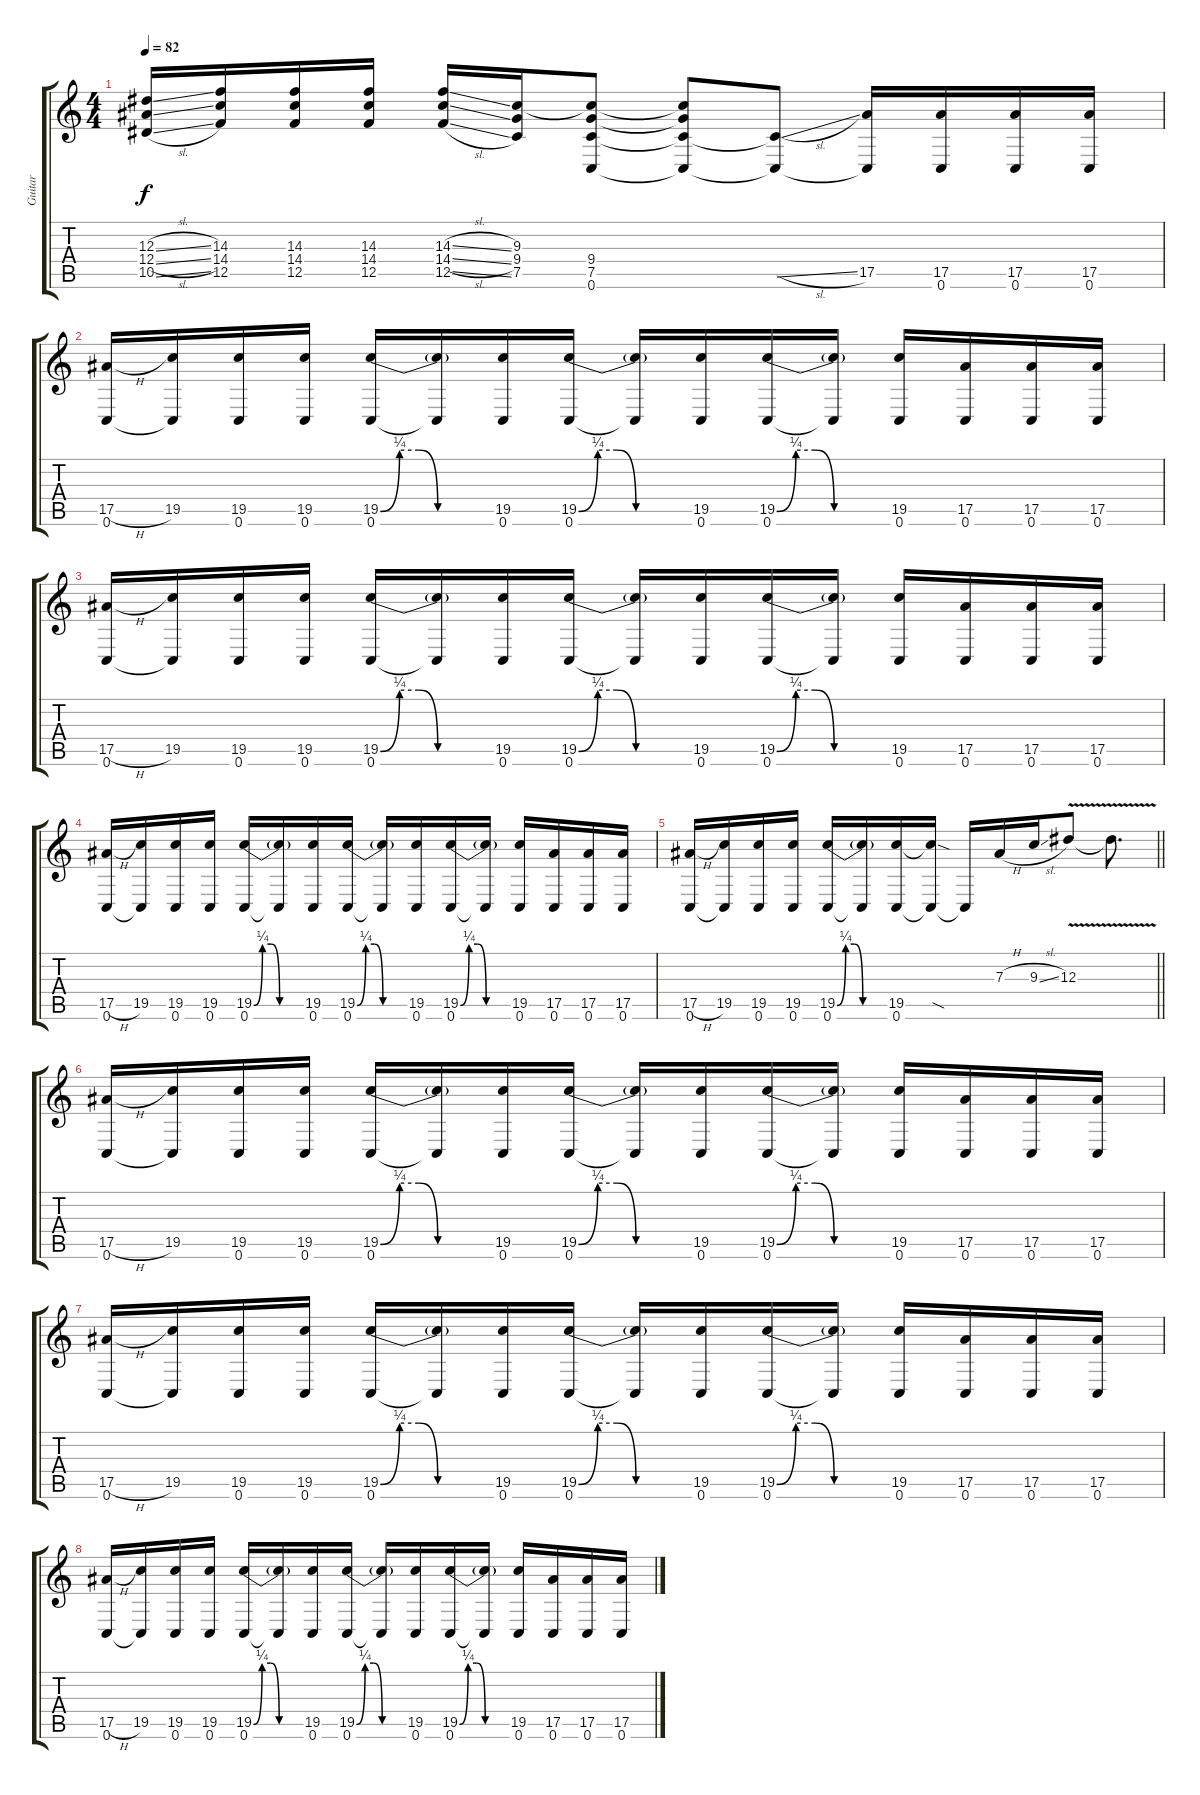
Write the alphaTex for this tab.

\track ("Guitar" "Guitar") {instrument distortionguitar}
\staff {score tabs}
\tuning (C4 G3 Eb3 Bb2 F2 C2) {hide}
\ts (4 4)
\tempo 82
\clef g2
\ks c
(12.3{sl} 12.4{sl} 10.5{sl}).16{dy f} (14.3 14.4 12.5).16 (14.3 14.4 12.5).16 (14.3 14.4 12.5).16 (14.3{sl} 14.4{sl} 12.5{sl}).16 (9.3 9.4 7.5).16 (9.3{t} 9.4 7.5 0.6).8 (9.3{t} 9.4{t} 7.5{t} 0.6{t}).8 (7.5{sl t} 0.6{t}).8 (17.5 0.6{t}).16 (17.5 0.6).16 (17.5 0.6).16 (17.5 0.6).16 |
(17.5{h} 0.6).16 (19.5 0.6{t}).16 (19.5 0.6).16 (19.5 0.6).16 (19.5{be (custom 0 0 10 1 20 1 30 0 60 0)} 0.6).16 (19.5{t} 0.6{t}).16 (19.5 0.6).16 (19.5{be (custom 0 0 10 1 20 1 30 0 60 0)} 0.6).16 (19.5{t} 0.6{t}).16 (19.5 0.6).16 (19.5{be (custom 0 0 10 1 20 1 30 0 60 0)} 0.6).16 (19.5{t} 0.6{t}).16 (19.5 0.6).16 (17.5 0.6).16 (17.5 0.6).16 (17.5 0.6).16 |
(17.5{h} 0.6).16 (19.5 0.6{t}).16 (19.5 0.6).16 (19.5 0.6).16 (19.5{be (custom 0 0 10 1 20 1 30 0 60 0)} 0.6).16 (19.5{t} 0.6{t}).16 (19.5 0.6).16 (19.5{be (custom 0 0 10 1 20 1 30 0 60 0)} 0.6).16 (19.5{t} 0.6{t}).16 (19.5 0.6).16 (19.5{be (custom 0 0 10 1 20 1 30 0 60 0)} 0.6).16 (19.5{t} 0.6{t}).16 (19.5 0.6).16 (17.5 0.6).16 (17.5 0.6).16 (17.5 0.6).16 |
(17.5{h} 0.6).16 (19.5 0.6{t}).16 (19.5 0.6).16 (19.5 0.6).16 (19.5{be (custom 0 0 10 1 20 1 30 0 60 0)} 0.6).16 (19.5{t} 0.6{t}).16 (19.5 0.6).16 (19.5{be (custom 0 0 10 1 20 1 30 0 60 0)} 0.6).16 (19.5{t} 0.6{t}).16 (19.5 0.6).16 (19.5{be (custom 0 0 10 1 20 1 30 0 60 0)} 0.6).16 (19.5{t} 0.6{t}).16 (19.5 0.6).16 (17.5 0.6).16 (17.5 0.6).16 (17.5 0.6).16 |
\barLineRight lightlight
(17.5{h} 0.6).16 (19.5 0.6{t}).16 (19.5 0.6).16 (19.5 0.6).16 (19.5{be (custom 0 0 10 1 20 1 30 0 60 0)} 0.6).16 (19.5{t} 0.6{t}).16 (19.5 0.6).16 (19.5{sod t} 0.6{t}).16 0.6{t}.16 7.3{h}.16 9.3{sl}.16 12.3{v}.8 12.3{t}.8{d} |
(17.5{h} 0.6).16 (19.5 0.6{t}).16 (19.5 0.6).16 (19.5 0.6).16 (19.5{be (custom 0 0 10 1 20 1 30 0 60 0)} 0.6).16 (19.5{t} 0.6{t}).16 (19.5 0.6).16 (19.5{be (custom 0 0 10 1 20 1 30 0 60 0)} 0.6).16 (19.5{t} 0.6{t}).16 (19.5 0.6).16 (19.5{be (custom 0 0 10 1 20 1 30 0 60 0)} 0.6).16 (19.5{t} 0.6{t}).16 (19.5 0.6).16 (17.5 0.6).16 (17.5 0.6).16 (17.5 0.6).16 |
(17.5{h} 0.6).16 (19.5 0.6{t}).16 (19.5 0.6).16 (19.5 0.6).16 (19.5{be (custom 0 0 10 1 20 1 30 0 60 0)} 0.6).16 (19.5{t} 0.6{t}).16 (19.5 0.6).16 (19.5{be (custom 0 0 10 1 20 1 30 0 60 0)} 0.6).16 (19.5{t} 0.6{t}).16 (19.5 0.6).16 (19.5{be (custom 0 0 10 1 20 1 30 0 60 0)} 0.6).16 (19.5{t} 0.6{t}).16 (19.5 0.6).16 (17.5 0.6).16 (17.5 0.6).16 (17.5 0.6).16 |
(17.5{h} 0.6).16 (19.5 0.6{t}).16 (19.5 0.6).16 (19.5 0.6).16 (19.5{be (custom 0 0 10 1 20 1 30 0 60 0)} 0.6).16 (19.5{t} 0.6{t}).16 (19.5 0.6).16 (19.5{be (custom 0 0 10 1 20 1 30 0 60 0)} 0.6).16 (19.5{t} 0.6{t}).16 (19.5 0.6).16 (19.5{be (custom 0 0 10 1 20 1 30 0 60 0)} 0.6).16 (19.5{t} 0.6{t}).16 (19.5 0.6).16 (17.5 0.6).16 (17.5 0.6).16 (17.5 0.6).16
